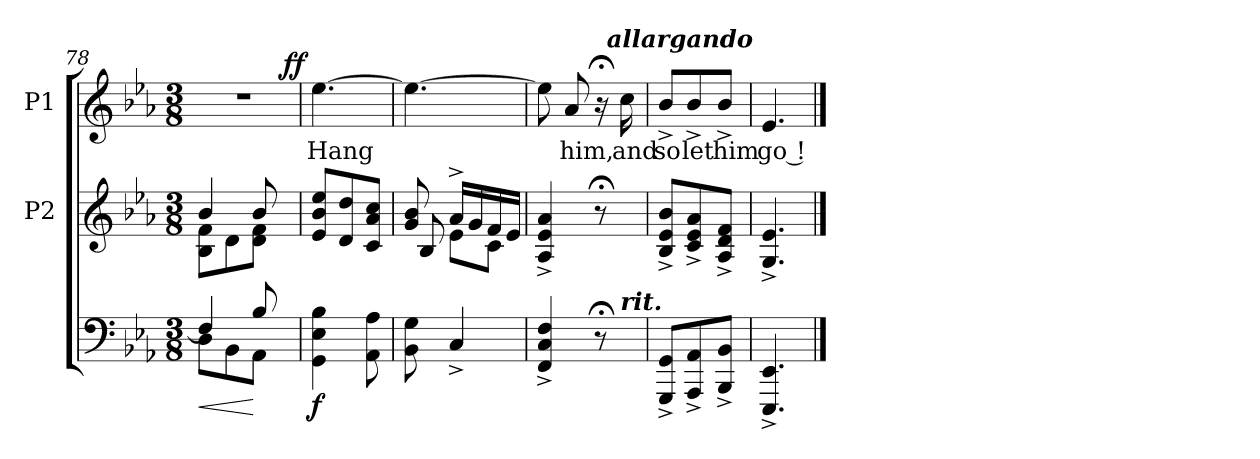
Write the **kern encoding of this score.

**kern	**dynam	**kern	**kern	**text	**dynam
*part3	*part3	*part2	*part1	*part1	*part1
*staff3	*staff3	*staff2	*staff1	*staff1	*staff1
*	*	*I"P2	*I"P1	*	*
!!LO:LB:g=z
*clefF4	*	*clefG2	*clefG2	*	*
*k[b-e-a-]	*	*k[b-e-a-]	*k[b-e-a-]	*	*
*E-:	*	*E-:	*E-:	*	*
*M3/8	*	*M3/8	*M3/8	*	*
=78	=78	=78	=78	=78	=78
!	!LO:HP:b	!	!LO:N:vis=1	!	!
*^	*	*^	*^	*	*
4Fi/]	8Di\L	<	4b-i/	8B-i\ 8fiL	4.r	4ryy	.	.
.	8BB-i\	.	.	8di\	.	.	.	.
8B-i/	8AA-i\J	[	8b-i/	8di\ 8fiJ	.	16ryy	.	.
.	.	.	.	.	.	64ryy	.	.
.	.	.	.	.	.	128ryy	.	.
.	.	.	.	.	.	1024ryy	.	.
.	.	.	.	.	.	32ryy	.	ff
.	.	.	.	.	.	256..ryy	.	.
*v	*v	*	*	*	*v	*v	*	*
*	*	*v	*v	*	*	*
=79	=79	=79	=79	=79	=79
*^	*	*^	*^	*	*
!LO:TX:a:Bi:t=poco rit.	!	!	!	!	!	!	!	!
!	!	!	!	!	!	!	!LO:LY:b:color=#000000	!
*v	*v	*	*	*	*v	*v	*	*
*	*	*v	*v	*	*	*
4GGi\ 4E-i 4B-i	f	8e-i/ 8b-i 8ee-iL	[4.ee-i\	Hang	.
.	.	8di/ 8ddi	.	.	.
8AA-i\ 8A-i	.	8ci/ 8a-i 8cciJ	.	.	.
=80	=80	=80	=80	=80	=80
*	*	*^	*	*	*
8BB-i\ 8Gi	.	8gi/ 8b-i	8B-i/	4.ee-i\_	.	.
4C^i/	.	16a-^i/LL	8e-i\L	.	.	.
.	.	16gi/	.	.	.	.
.	.	16fi/	8ci\J	.	.	.
.	.	16e-i/JJ	.	.	.	.
*	*	*v	*v	*	*	*
=81	=81	=81	=81	=81	=81
*^	*	*	*^	*	*
4FFi/^ 4Ci^ 4Fi^	4ryy	.	4A-i/^ 4e-i^ 4a-i^	8ee-i\]	4ryy	.	.
!	!	!	!	!	!	!LO:LY:b:color=#000000	!
.	.	.	.	8a-i/	.	him,	.
8r;	16ryy	.	8r;	16r;	64ryy	.	.
.	.	.	.	.	256.ryy	.	.
!	!	!	!	!	!LO:TX:a:Bi:t=allargando	!	!
.	.	.	.	.	16ryy	.	.
!	!LO:TX:a:Bi:t=rit.	!	!	!	!	!	!
!	!	!	!	!	!	!LO:LY:b:color=#000000	!
.	16ryy	.	.	16cci\	.	and	.
.	.	.	.	.	32ryy	.	.
.	.	.	.	.	128ryy	.	.
.	.	.	.	.	512ryy	.	.
*v	*v	*	*	*v	*v	*	*
=82	=82	=82	=82	=82	=82
*^	*	*	*^	*	*
!	!	!	!	!	!	!LO:LY:b:color=#000000	!
*v	*v	*	*	*v	*v	*	*
8GGGi/^ 8GGi^L	.	8B-i/^ 8e-i^ 8b-i^L	8b-^i/L	so	.
!	!	!	!	!LO:LY:b:color=#000000	!
8AAA-i/^ 8AA-i^	.	8ci/^ 8e-i^ 8a-i^	8b-^i/	let	.
!	!	!	!	!LO:LY:b:color=#000000	!
8BBB-i/^ 8BB-i^J	.	8A-i/^ 8di^ 8fi^J	8b-^i/J	him	.
=83	=83	=83	=83	=83	=83
!	!	!	!	!LO:LY:b:color=#000000	!
4.EEE-i/^ 4.EE-i^	.	4.Gi/^ 4.e-i^	4.e-i/	go !	.
==	==	==	==	==	==
*-	*-	*-	*-	*-	*-
